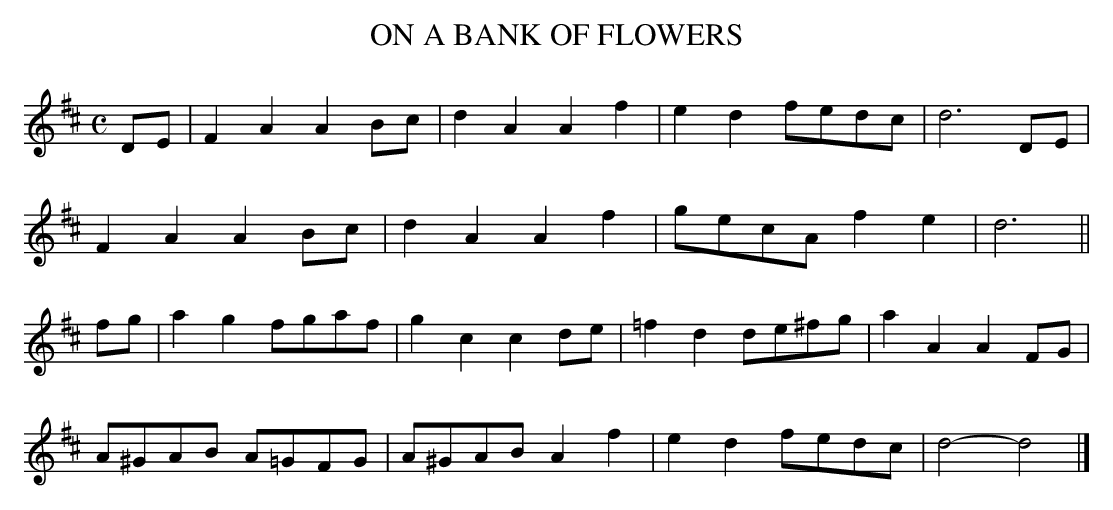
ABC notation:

X:1
T:ON A BANK OF FLOWERS
Y:"moderate"
M:C
L:1/8
K:D
DE|F2A2 A2Bc|d2A2 A2f2|e2d2 fedc|d6DE|
F2A2 A2Bc|d2A2 A2f2|gecA f2e2|d6||
fg|a2g2 fgaf|g2c2 c2de|=f2d2 de^fg|a2A2 A2FG|
A^GAB A=GFG|A^GAB A2f2|e2d2 fedc|d4-d4|]
